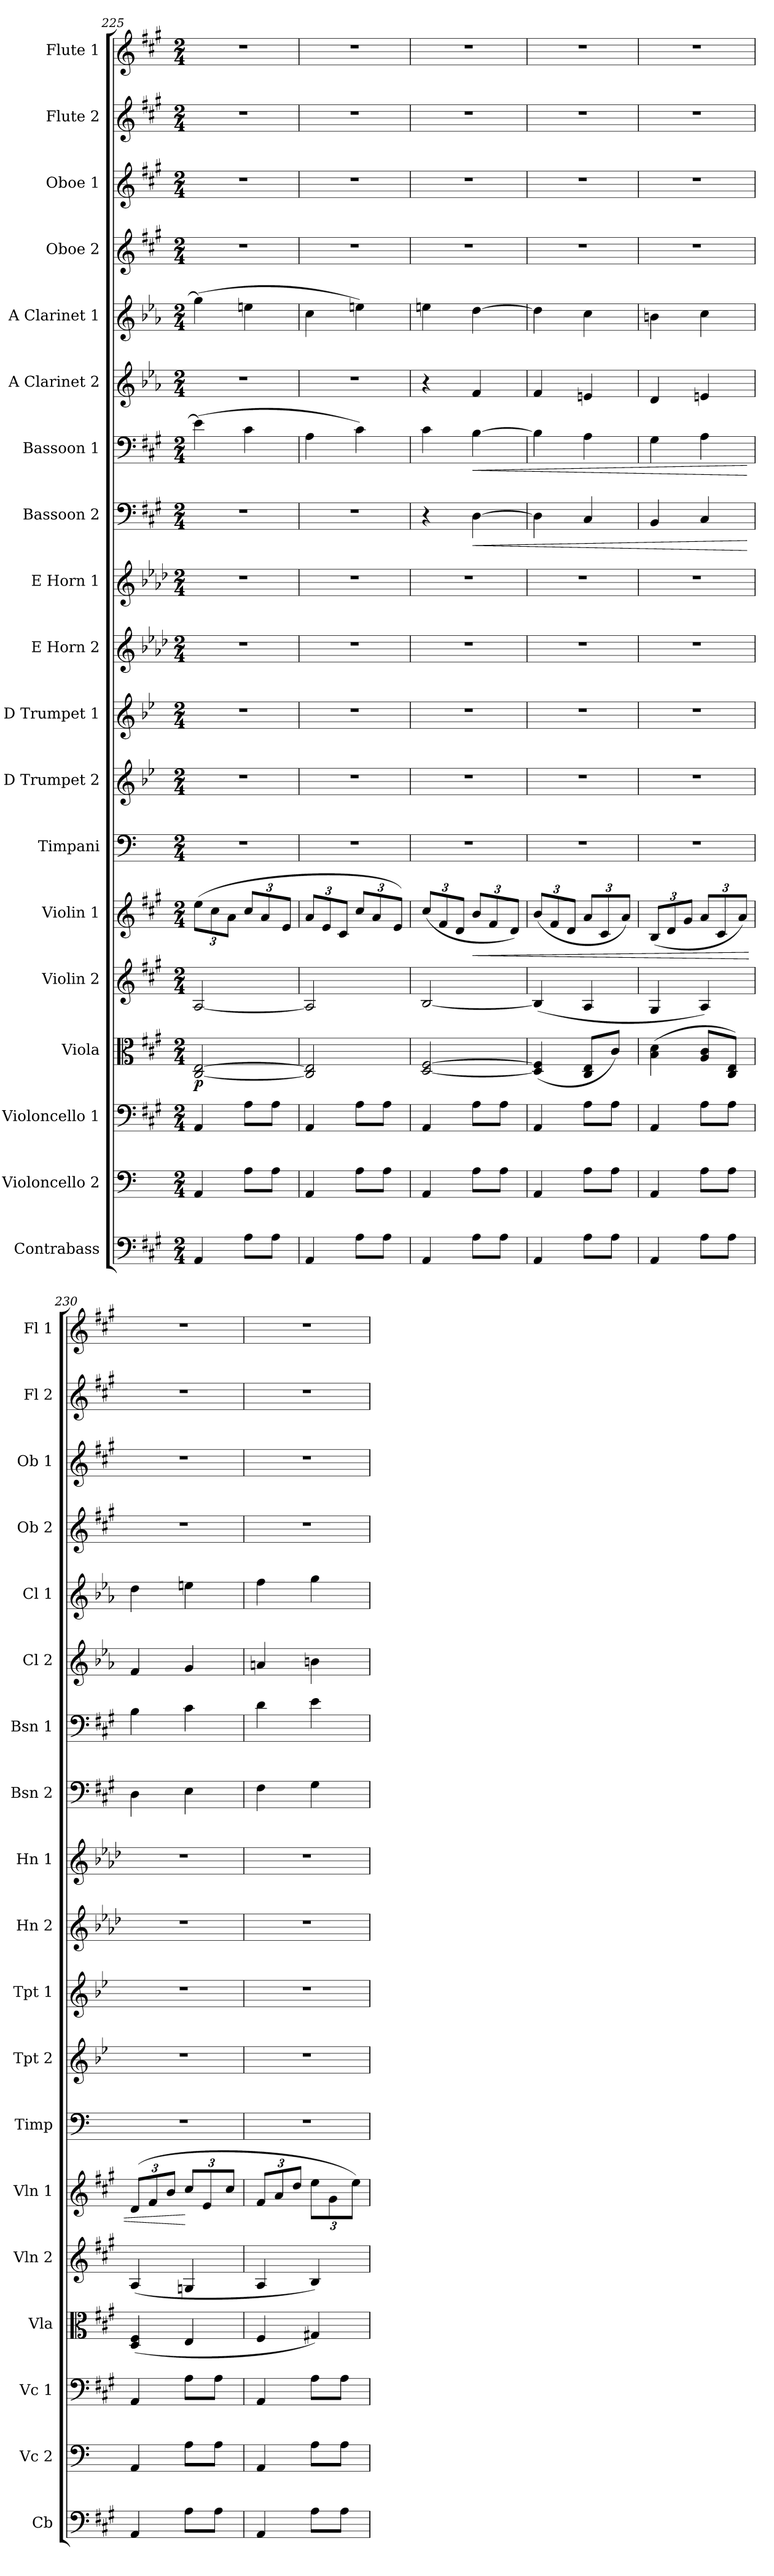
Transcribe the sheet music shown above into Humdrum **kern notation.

**kern	**kern	**kern	**kern	**dynam	**kern	**kern	**dynam	**kern	**kern	**kern	**kern	**kern	**kern	**dynam	**kern	**dynam	**kern	**kern	**kern	**kern	**kern	**kern
*part19	*part18	*part17	*part16	*part16	*part15	*part14	*part14	*part13	*part12	*part11	*part10	*part9	*part8	*part8	*part7	*part7	*part6	*part5	*part4	*part3	*part2	*part1
*staff19	*staff18	*staff17	*staff16	*staff16	*staff15	*staff14	*staff14	*staff13	*staff12	*staff11	*staff10	*staff9	*staff8	*staff8	*staff7	*staff7	*staff6	*staff5	*staff4	*staff3	*staff2	*staff1
*I"Contrabass	*I"Violoncello 2	*I"Violoncello 1	*I"Viola	*	*I"Violin 2	*I"Violin 1	*	*I"Timpani	*I"D Trumpet 2	*I"D Trumpet 1	*I"E Horn 2	*I"E Horn 1	*I"Bassoon 2	*	*I"Bassoon 1	*	*I"A Clarinet 2	*I"A Clarinet 1	*I"Oboe 2	*I"Oboe 1	*I"Flute 2	*I"Flute 1
*I'Cb	*I'Vc 2	*I'Vc 1	*I'Vla	*	*I'Vln 2	*I'Vln 1	*	*I'Timp	*I'Tpt 2	*I'Tpt 1	*I'Hn 2	*I'Hn 1	*I'Bsn 2	*	*I'Bsn 1	*	*I'Cl 2	*I'Cl 1	*I'Ob 2	*I'Ob 1	*I'Fl 2	*I'Fl 1
*clefF4	*clefF4	*clefF4	*clefC3	*	*clefG2	*clefG2	*	*clefF4	*clefG2	*clefG2	*clefG2	*clefG2	*clefF4	*	*clefF4	*	*clefG2	*clefG2	*clefG2	*clefG2	*clefG2	*clefG2
*ITrd7c12	*	*	*	*	*	*	*	*	*ITrd-1c-2	*ITrd-1c-2	*ITrd5c8	*ITrd5c8	*	*	*	*	*ITrd2c3	*ITrd2c3	*	*	*	*
*k[f#c#g#]	*k[]	*k[f#c#g#]	*k[f#c#g#]	*	*k[f#c#g#]	*k[f#c#g#]	*	*k[]	*k[]	*k[]	*k[]	*k[]	*k[f#c#g#]	*	*k[f#c#g#]	*	*k[]	*k[]	*k[f#c#g#]	*k[f#c#g#]	*k[f#c#g#]	*k[f#c#g#]
*M2/4	*M2/4	*M2/4	*M2/4	*	*M2/4	*M2/4	*	*M2/4	*M2/4	*M2/4	*M2/4	*M2/4	*M2/4	*	*M2/4	*	*M2/4	*M2/4	*M2/4	*M2/4	*M2/4	*M2/4
*	*	*	*	*	*	*Xbrackettup	*	*	*	*	*	*	*	*	*	*	*	*	*	*	*	*
=225	=225	=225	=225	=225	=225	=225	=225	=225	=225	=225	=225	=225	=225	=225	=225	=225	=225	=225	=225	=225	=225	=225
!	!	!	!	!LO:DY:b	!	!	!	!	!	!	!	!	!	!	!	!	!	!	!	!	!	!
4AAA/	4AA/	4AA/	[2C#/ [2E/	p	[2A/	(12ee\L	.	2r	2r	2r	2r	2r	2r	.	(4e\]	.	2r	(4ee\]	2r	2r	2r	2r
.	.	.	.	.	.	12cc#\	.	.	.	.	.	.	.	.	.	.	.	.	.	.	.	.
.	.	.	.	.	.	12a\J	.	.	.	.	.	.	.	.	.	.	.	.	.	.	.	.
8AA\L	8A\L	8A\L	.	.	.	12cc#/L	.	.	.	.	.	.	.	.	4c#\	.	.	4cc#X\	.	.	.	.
.	.	.	.	.	.	12a/	.	.	.	.	.	.	.	.	.	.	.	.	.	.	.	.
8AA\J	8A\J	8A\J	.	.	.	.	.	.	.	.	.	.	.	.	.	.	.	.	.	.	.	.
.	.	.	.	.	.	12e/J	.	.	.	.	.	.	.	.	.	.	.	.	.	.	.	.
=226	=226	=226	=226	=226	=226	=226	=226	=226	=226	=226	=226	=226	=226	=226	=226	=226	=226	=226	=226	=226	=226	=226
4AAA/	4AA/	4AA/	2C#/] 2E/]	.	2A/]	12a/L	.	2r	2r	2r	2r	2r	2r	.	4A\	.	2r	4a\	2r	2r	2r	2r
.	.	.	.	.	.	12e/	.	.	.	.	.	.	.	.	.	.	.	.	.	.	.	.
.	.	.	.	.	.	12c#/J	.	.	.	.	.	.	.	.	.	.	.	.	.	.	.	.
8AA\L	8A\L	8A\L	.	.	.	12cc#/L	.	.	.	.	.	.	.	.	4c#\)	.	.	4cc#X\)	.	.	.	.
.	.	.	.	.	.	12a/	.	.	.	.	.	.	.	.	.	.	.	.	.	.	.	.
8AA\J	8A\J	8A\J	.	.	.	.	.	.	.	.	.	.	.	.	.	.	.	.	.	.	.	.
.	.	.	.	.	.	12e/J)	.	.	.	.	.	.	.	.	.	.	.	.	.	.	.	.
=227	=227	=227	=227	=227	=227	=227	=227	=227	=227	=227	=227	=227	=227	=227	=227	=227	=227	=227	=227	=227	=227	=227
4AAA/	4AA/	4AA/	[2D/ [2F#/	.	[2B/	(12cc#/L	.	2r	2r	2r	2r	2r	4r	.	4c#\	.	4r	4cc#X\	2r	2r	2r	2r
.	.	.	.	.	.	12f#/	.	.	.	.	.	.	.	.	.	.	.	.	.	.	.	.
.	.	.	.	.	.	12d/J	.	.	.	.	.	.	.	.	.	.	.	.	.	.	.	.
!	!	!	!	!	!	!	!LO:HP:b	!	!	!	!	!	!	!LO:HP:b	!	!LO:HP:b	!	!	!	!	!	!
8AA\L	8A\L	8A\L	.	.	.	12b/L	<	.	.	.	.	.	[4D\	<	[4B\	<	4d/	[4b\	.	.	.	.
.	.	.	.	.	.	12f#/	.	.	.	.	.	.	.	.	.	.	.	.	.	.	.	.
8AA\J	8A\J	8A\J	.	.	.	.	.	.	.	.	.	.	.	.	.	.	.	.	.	.	.	.
.	.	.	.	.	.	12d/J)	.	.	.	.	.	.	.	.	.	.	.	.	.	.	.	.
=228	=228	=228	=228	=228	=228	=228	=228	=228	=228	=228	=228	=228	=228	=228	=228	=228	=228	=228	=228	=228	=228	=228
4AAA/	4AA/	4AA/	(4D/] 4F#/]	.	(4B/]	(12b/L	.	2r	2r	2r	2r	2r	4D\]	.	4B\]	.	4d/	4b\]	2r	2r	2r	2r
.	.	.	.	.	.	12f#/	.	.	.	.	.	.	.	.	.	.	.	.	.	.	.	.
.	.	.	.	.	.	12d/J	.	.	.	.	.	.	.	.	.	.	.	.	.	.	.	.
8AA\L	8A\L	8A\L	8C#/ 8E/L	.	4A/	12a/L	.	.	.	.	.	.	4C#/	.	4A\	.	4c#X/	4a\	.	.	.	.
.	.	.	.	.	.	12c#/	.	.	.	.	.	.	.	.	.	.	.	.	.	.	.	.
8AA\J	8A\J	8A\J	8c#/J)	.	.	.	.	.	.	.	.	.	.	.	.	.	.	.	.	.	.	.
.	.	.	.	.	.	12a/J)	.	.	.	.	.	.	.	.	.	.	.	.	.	.	.	.
=229	=229	=229	=229	=229	=229	=229	=229	=229	=229	=229	=229	=229	=229	=229	=229	=229	=229	=229	=229	=229	=229	=229
4AAA/	4AA/	4AA/	(4B\ 4d\	.	4G#/	(12B/L	.	2r	2r	2r	2r	2r	4BB/	.	4G#\	.	4B/	4g#X\	2r	2r	2r	2r
.	.	.	.	.	.	12d/	.	.	.	.	.	.	.	.	.	.	.	.	.	.	.	.
.	.	.	.	.	.	12g#/J	.	.	.	.	.	.	.	.	.	.	.	.	.	.	.	.
8AA\L	8A\L	8A\L	8A/ 8c#/L	.	4A/)	12a/L	.	.	.	.	.	.	4C#/	.	4A\	.	4c#X/	4a\	.	.	.	.
.	.	.	.	.	.	12c#/	.	.	.	.	.	.	.	.	.	.	.	.	.	.	.	.
8AA\J	8A\J	8A\J	8C#/ 8E/J)	.	.	.	.	.	.	.	.	.	.	.	.	.	.	.	.	.	.	.
.	.	.	.	.	.	12a/J)	.	.	.	.	.	.	.	.	.	.	.	.	.	.	.	.
.	.	.	.	.	.	.	.	.	.	.	.	.	.	[	.	[	.	.	.	.	.	.
=230	=230	=230	=230	=230	=230	=230	=230	=230	=230	=230	=230	=230	=230	=230	=230	=230	=230	=230	=230	=230	=230	=230
4AAA/	4AA/	4AA/	(4D/ 4F#/	.	(4A/	(12d/L	.	2r	2r	2r	2r	2r	4D\	.	4B\	.	4d/	4b\	2r	2r	2r	2r
.	.	.	.	.	.	12f#/	.	.	.	.	.	.	.	.	.	.	.	.	.	.	.	.
.	.	.	.	.	.	12b/J	.	.	.	.	.	.	.	.	.	.	.	.	.	.	.	.
8AA\L	8A\L	8A\L	4E/	.	4Gn/	12cc#/L	[	.	.	.	.	.	4E\	.	4c#\	.	4e/	4cc#X\	.	.	.	.
.	.	.	.	.	.	12e/	.	.	.	.	.	.	.	.	.	.	.	.	.	.	.	.
8AA\J	8A\J	8A\J	.	.	.	.	.	.	.	.	.	.	.	.	.	.	.	.	.	.	.	.
.	.	.	.	.	.	12cc#/J	.	.	.	.	.	.	.	.	.	.	.	.	.	.	.	.
!!LO:PB:g=z
=231	=231	=231	=231	=231	=231	=231	=231	=231	=231	=231	=231	=231	=231	=231	=231	=231	=231	=231	=231	=231	=231	=231
4AAA/	4AA/	4AA/	4F#/	.	4A/	12f#/L	.	2r	2r	2r	2r	2r	4F#\	.	4d\	.	4f#X/	4dd\	2r	2r	2r	2r
.	.	.	.	.	.	12a/	.	.	.	.	.	.	.	.	.	.	.	.	.	.	.	.
.	.	.	.	.	.	12dd/J	.	.	.	.	.	.	.	.	.	.	.	.	.	.	.	.
8AA\L	8A\L	8A\L	4G#X/)	.	4B/)	12ee\L	.	.	.	.	.	.	4G#\	.	4e\	.	4g#X\	4ee\	.	.	.	.
.	.	.	.	.	.	12g#\	.	.	.	.	.	.	.	.	.	.	.	.	.	.	.	.
8AA\J	8A\J	8A\J	.	.	.	.	.	.	.	.	.	.	.	.	.	.	.	.	.	.	.	.
.	.	.	.	.	.	12ee\J)	.	.	.	.	.	.	.	.	.	.	.	.	.	.	.	.
=	=	=	=	=	=	=	=	=	=	=	=	=	=	=	=	=	=	=	=	=	=	=
*-	*-	*-	*-	*-	*-	*-	*-	*-	*-	*-	*-	*-	*-	*-	*-	*-	*-	*-	*-	*-	*-	*-
